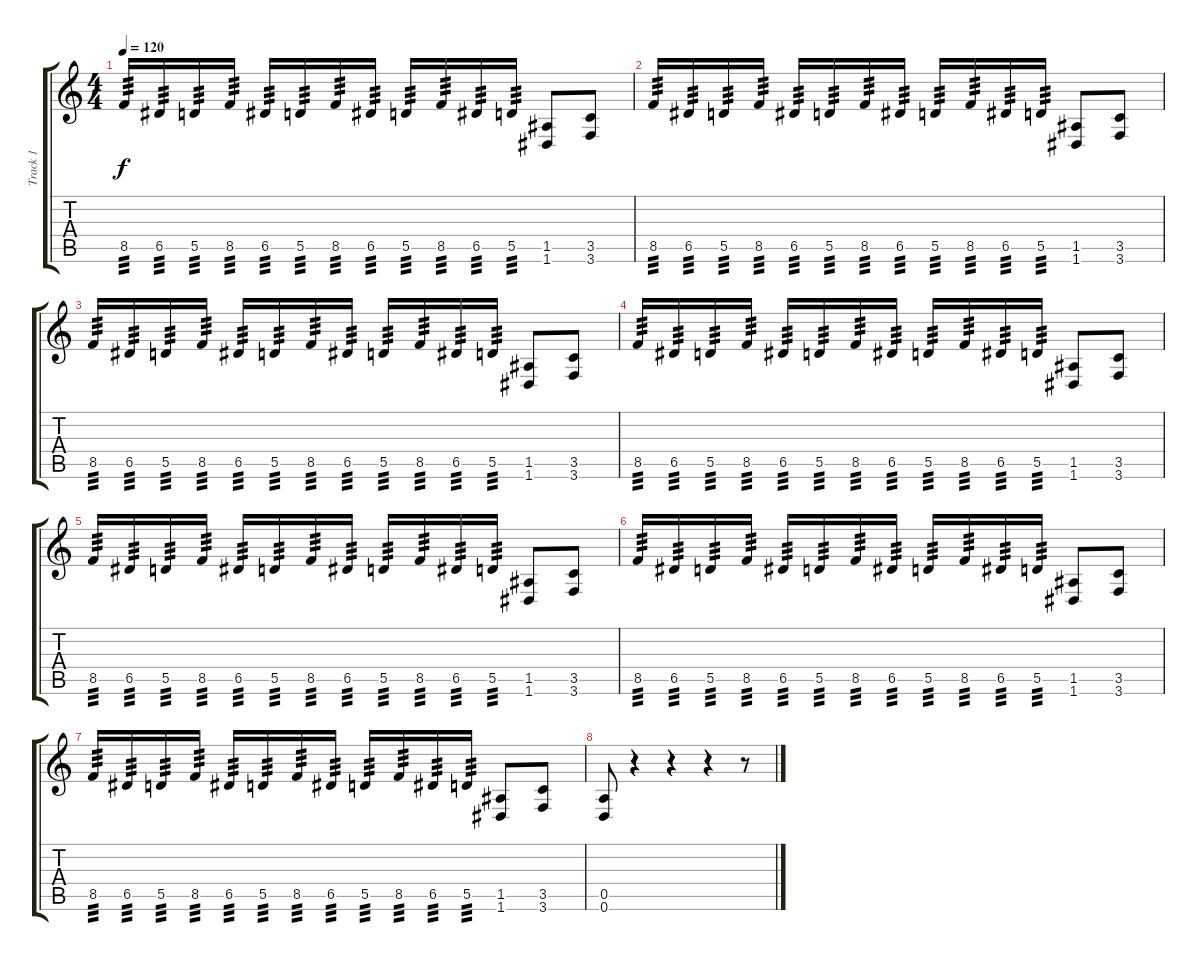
\track ("Track 1" "Track 1") {instrument distortionguitar}
\staff {score tabs}
\tuning (E4 B3 G3 D3 A2 D2) {hide}
\ts (4 4)
\tempo 120
\clef g2
\ks c
8.5.16{tp 3 dy f} 6.5.16{tp 3} 5.5.16{tp 3} 8.5.16{tp 3} 6.5.16{tp 3} 5.5.16{tp 3} 8.5.16{tp 3} 6.5.16{tp 3} 5.5.16{tp 3} 8.5.16{tp 3} 6.5.16{tp 3} 5.5.16{tp 3} (1.5 1.6).8 (3.5 3.6).8 |
8.5.16{tp 3} 6.5.16{tp 3} 5.5.16{tp 3} 8.5.16{tp 3} 6.5.16{tp 3} 5.5.16{tp 3} 8.5.16{tp 3} 6.5.16{tp 3} 5.5.16{tp 3} 8.5.16{tp 3} 6.5.16{tp 3} 5.5.16{tp 3} (1.5 1.6).8 (3.5 3.6).8 |
8.5.16{tp 3} 6.5.16{tp 3} 5.5.16{tp 3} 8.5.16{tp 3} 6.5.16{tp 3} 5.5.16{tp 3} 8.5.16{tp 3} 6.5.16{tp 3} 5.5.16{tp 3} 8.5.16{tp 3} 6.5.16{tp 3} 5.5.16{tp 3} (1.5 1.6).8 (3.5 3.6).8 |
8.5.16{tp 3} 6.5.16{tp 3} 5.5.16{tp 3} 8.5.16{tp 3} 6.5.16{tp 3} 5.5.16{tp 3} 8.5.16{tp 3} 6.5.16{tp 3} 5.5.16{tp 3} 8.5.16{tp 3} 6.5.16{tp 3} 5.5.16{tp 3} (1.5 1.6).8 (3.5 3.6).8 |
8.5.16{tp 3} 6.5.16{tp 3} 5.5.16{tp 3} 8.5.16{tp 3} 6.5.16{tp 3} 5.5.16{tp 3} 8.5.16{tp 3} 6.5.16{tp 3} 5.5.16{tp 3} 8.5.16{tp 3} 6.5.16{tp 3} 5.5.16{tp 3} (1.5 1.6).8 (3.5 3.6).8 |
8.5.16{tp 3} 6.5.16{tp 3} 5.5.16{tp 3} 8.5.16{tp 3} 6.5.16{tp 3} 5.5.16{tp 3} 8.5.16{tp 3} 6.5.16{tp 3} 5.5.16{tp 3} 8.5.16{tp 3} 6.5.16{tp 3} 5.5.16{tp 3} (1.5 1.6).8 (3.5 3.6).8 |
8.5.16{tp 3} 6.5.16{tp 3} 5.5.16{tp 3} 8.5.16{tp 3} 6.5.16{tp 3} 5.5.16{tp 3} 8.5.16{tp 3} 6.5.16{tp 3} 5.5.16{tp 3} 8.5.16{tp 3} 6.5.16{tp 3} 5.5.16{tp 3} (1.5 1.6).8 (3.5 3.6).8 |
(0.5 0.6).8 r.4 r.4 r.4 r.8
